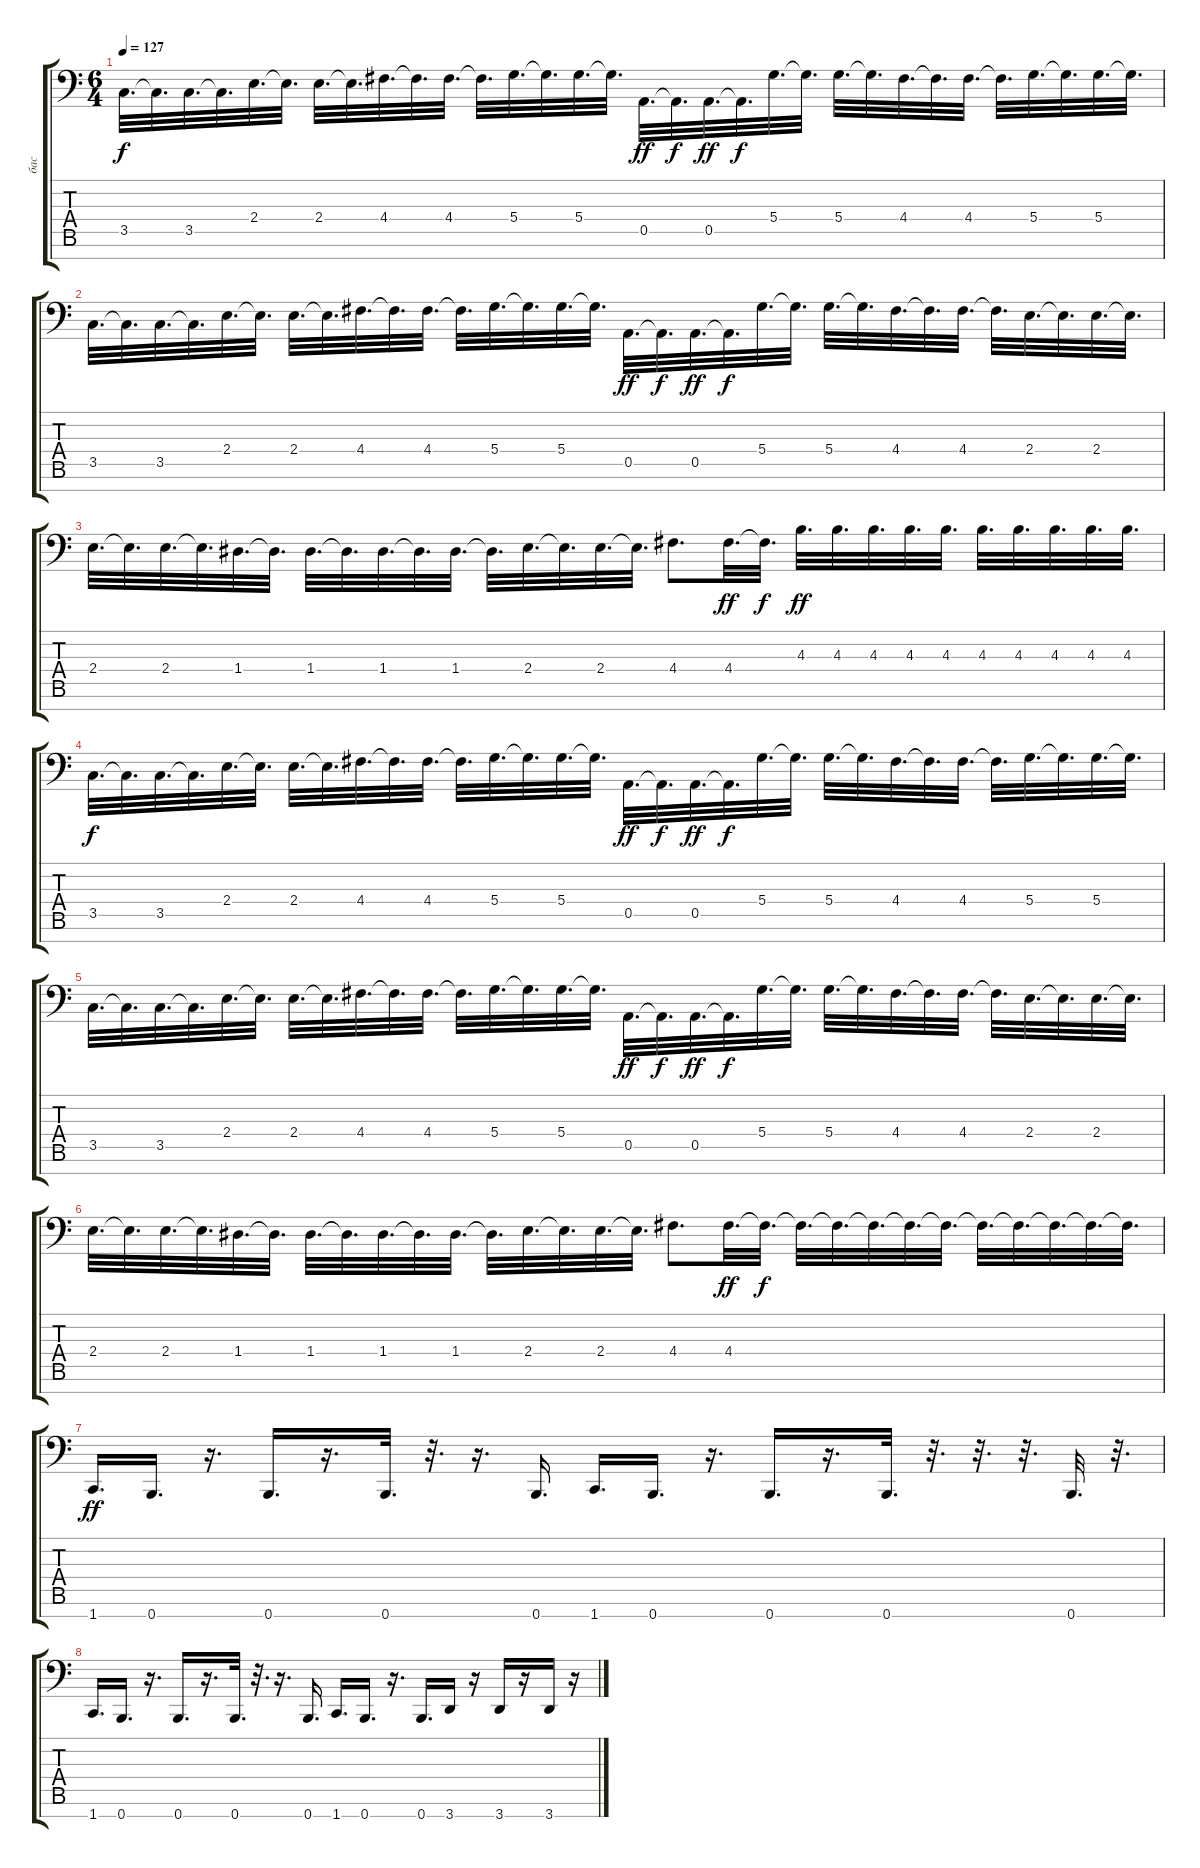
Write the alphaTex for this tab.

\track ("бас" "бас") {instrument electricbassfinger}
\staff {score tabs}
\tuning (E3 B2 G2 D2 A1 E1 B0) {hide}
\ts (6 4)
\tempo 127
\clef f4
\ks c
3.5.32{d dy f} 3.5{t}.32{d} 3.5.32{d} 3.5{t}.32{d} 2.4.32{d} 2.4{t}.32{d} 2.4.32{d} 2.4{t}.32{d} 4.4.32{d} 4.4{t}.32{d} 4.4.32{d} 4.4{t}.32{d} 5.4.32{d} 5.4{t}.32{d} 5.4.32{d} 5.4{t}.32{d} 0.5.32{d dy ff} 0.5{t}.32{d dy f} 0.5.32{d dy ff} 0.5{t}.32{d dy f} 5.4.32{d} 5.4{t}.32{d} 5.4.32{d} 5.4{t}.32{d} 4.4.32{d} 4.4{t}.32{d} 4.4.32{d} 4.4{t}.32{d} 5.4.32{d} 5.4{t}.32{d} 5.4.32{d} 5.4{t}.32{d} |
3.5.32{d} 3.5{t}.32{d} 3.5.32{d} 3.5{t}.32{d} 2.4.32{d} 2.4{t}.32{d} 2.4.32{d} 2.4{t}.32{d} 4.4.32{d} 4.4{t}.32{d} 4.4.32{d} 4.4{t}.32{d} 5.4.32{d} 5.4{t}.32{d} 5.4.32{d} 5.4{t}.32{d} 0.5.32{d dy ff} 0.5{t}.32{d dy f} 0.5.32{d dy ff} 0.5{t}.32{d dy f} 5.4.32{d} 5.4{t}.32{d} 5.4.32{d} 5.4{t}.32{d} 4.4.32{d} 4.4{t}.32{d} 4.4.32{d} 4.4{t}.32{d} 2.4.32{d} 2.4{t}.32{d} 2.4.32{d} 2.4{t}.32{d} |
2.4.32{d} 2.4{t}.32{d} 2.4.32{d} 2.4{t}.32{d} 1.4.32{d} 1.4{t}.32{d} 1.4.32{d} 1.4{t}.32{d} 1.4.32{d} 1.4{t}.32{d} 1.4.32{d} 1.4{t}.32{d} 2.4.32{d} 2.4{t}.32{d} 2.4.32{d} 2.4{t}.32{d} 4.4.8{d} 4.4.32{d dy ff} 4.4{t}.32{d dy f} 4.3.32{d dy ff} 4.3.32{d} 4.3.32{d} 4.3.32{d} 4.3.32{d} 4.3.32{d} 4.3.32{d} 4.3.32{d} 4.3.32{d} 4.3.32{d} |
3.5.32{d dy f} 3.5{t}.32{d} 3.5.32{d} 3.5{t}.32{d} 2.4.32{d} 2.4{t}.32{d} 2.4.32{d} 2.4{t}.32{d} 4.4.32{d} 4.4{t}.32{d} 4.4.32{d} 4.4{t}.32{d} 5.4.32{d} 5.4{t}.32{d} 5.4.32{d} 5.4{t}.32{d} 0.5.32{d dy ff} 0.5{t}.32{d dy f} 0.5.32{d dy ff} 0.5{t}.32{d dy f} 5.4.32{d} 5.4{t}.32{d} 5.4.32{d} 5.4{t}.32{d} 4.4.32{d} 4.4{t}.32{d} 4.4.32{d} 4.4{t}.32{d} 5.4.32{d} 5.4{t}.32{d} 5.4.32{d} 5.4{t}.32{d} |
3.5.32{d} 3.5{t}.32{d} 3.5.32{d} 3.5{t}.32{d} 2.4.32{d} 2.4{t}.32{d} 2.4.32{d} 2.4{t}.32{d} 4.4.32{d} 4.4{t}.32{d} 4.4.32{d} 4.4{t}.32{d} 5.4.32{d} 5.4{t}.32{d} 5.4.32{d} 5.4{t}.32{d} 0.5.32{d dy ff} 0.5{t}.32{d dy f} 0.5.32{d dy ff} 0.5{t}.32{d dy f} 5.4.32{d} 5.4{t}.32{d} 5.4.32{d} 5.4{t}.32{d} 4.4.32{d} 4.4{t}.32{d} 4.4.32{d} 4.4{t}.32{d} 2.4.32{d} 2.4{t}.32{d} 2.4.32{d} 2.4{t}.32{d} |
2.4.32{d} 2.4{t}.32{d} 2.4.32{d} 2.4{t}.32{d} 1.4.32{d} 1.4{t}.32{d} 1.4.32{d} 1.4{t}.32{d} 1.4.32{d} 1.4{t}.32{d} 1.4.32{d} 1.4{t}.32{d} 2.4.32{d} 2.4{t}.32{d} 2.4.32{d} 2.4{t}.32{d} 4.4.8{d} 4.4.32{d dy ff} 4.4{t}.32{d dy f} 4.4{t}.32{d} 4.4{t}.32{d} 4.4{t}.32{d} 4.4{t}.32{d} 4.4{t}.32{d} 4.4{t}.32{d} 4.4{t}.32{d} 4.4{t}.32{d} 4.4{t}.32{d} 4.4{t}.32{d} |
1.7.16{d dy ff} 0.7.16{d} r.16{d} 0.7.16{d} r.16{d} 0.7.32{d} r.32{d} r.16{d} 0.7.16{d} 1.7.16{d} 0.7.16{d} r.16{d} 0.7.16{d} r.16{d} 0.7.32{d} r.32{d} r.32{d} r.32{d} 0.7.32{d} r.32{d} |
1.7.16{d} 0.7.16{d} r.16{d} 0.7.16{d} r.16{d} 0.7.32{d} r.32{d} r.16{d} 0.7.16{d} 1.7.16{d} 0.7.16{d} r.16{d} 0.7.16{d} 3.7.16 r.16 3.7.16 r.16 3.7.16 r.16
